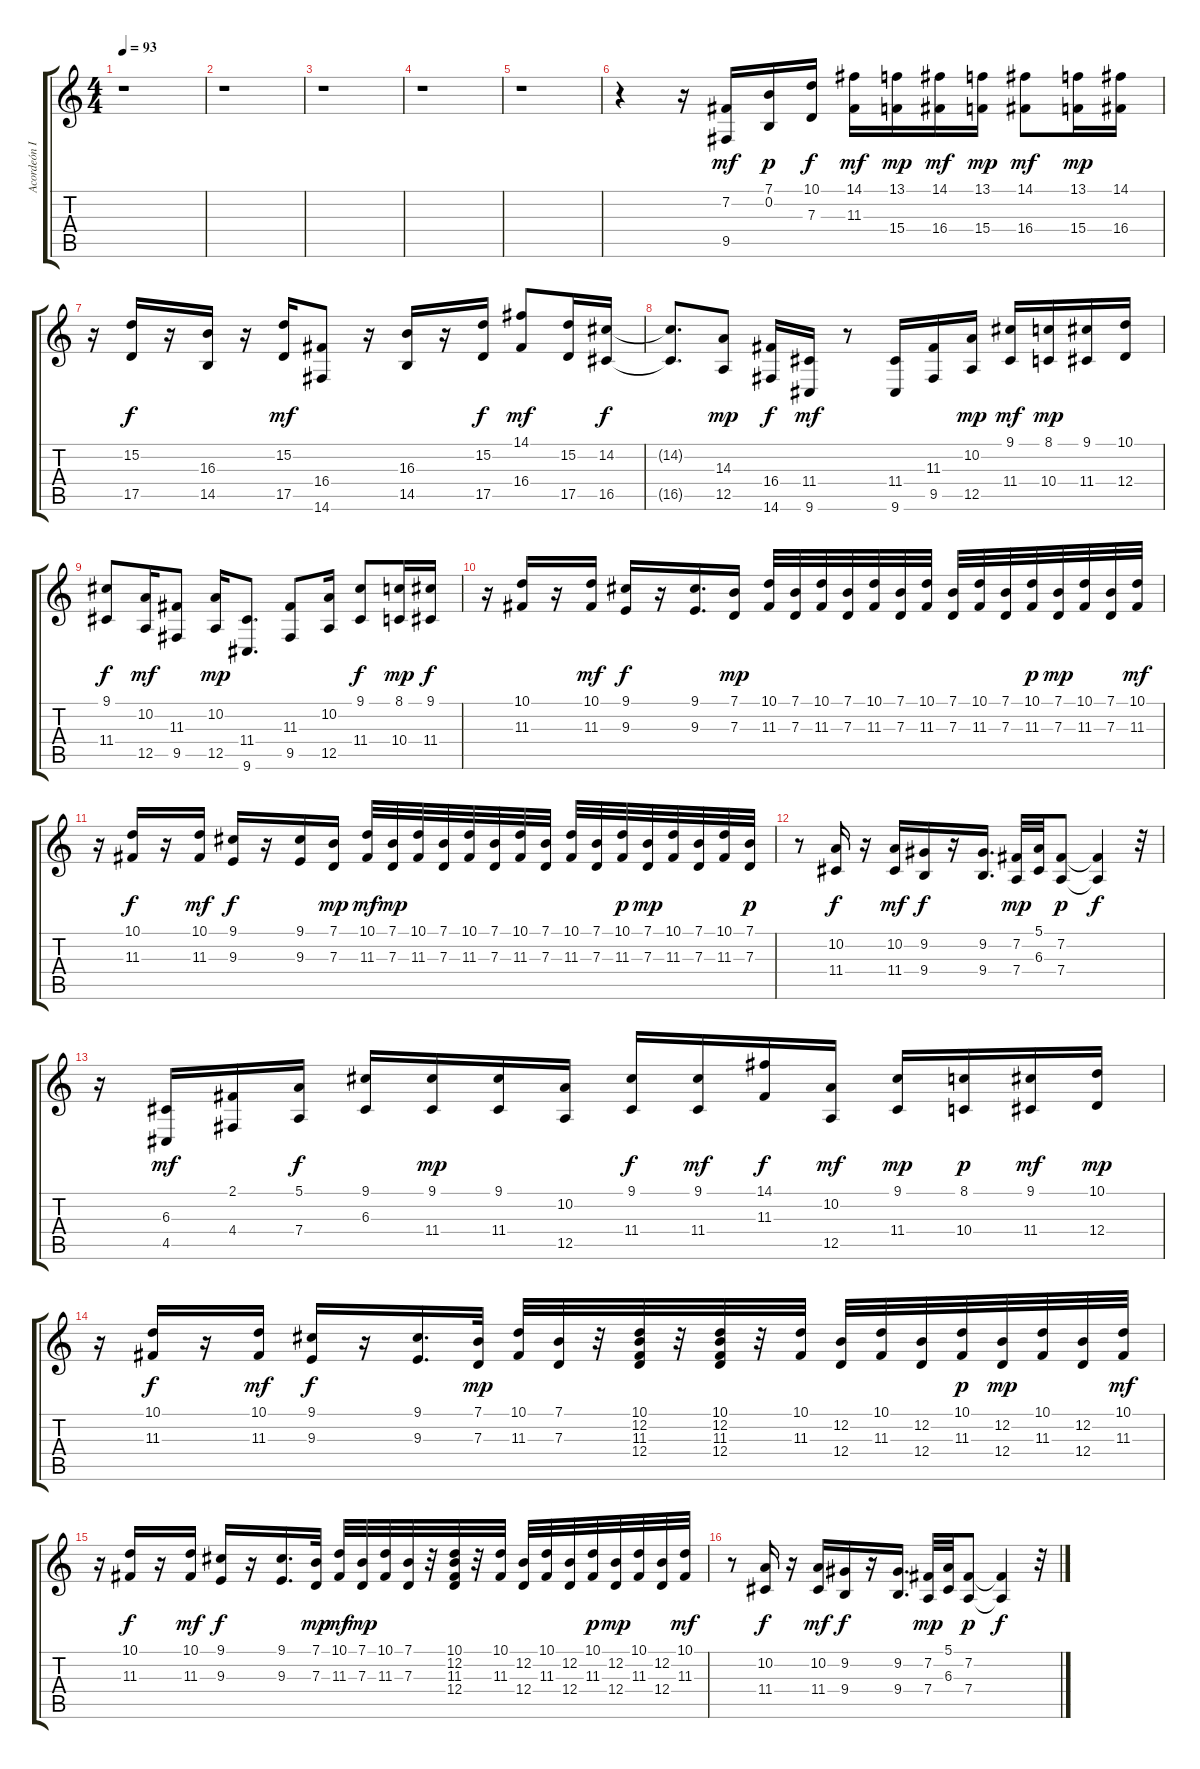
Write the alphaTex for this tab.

\track ("Acordeón II" "Acordeón I") {instrument tangoaccordion}
\staff {score tabs}
\tuning (E4 B3 G3 D3 A2 E2) {hide}
\ts (4 4)
\tempo 93
\clef g2
\ks c
r.1{dy mf} |
r.1 |
r.1 |
r.1 |
r.1 |
r.4 r.16 (7.2 9.5).16{volume 12 balance 4 instrument tangoaccordion} (7.1 0.2).16{dy p} (10.1 7.3).16{dy f} (14.1 11.3).16{dy mf} (13.1 15.4).16{dy mp} (14.1 16.4).16{dy mf} (13.1 15.4).16{dy mp} (14.1 16.4).8{dy mf} (13.1 15.4).16{dy mp} (14.1 16.4).16 |
r.16 (15.2 17.5).16{dy f} r.16 (16.3 14.5).16 r.16 (15.2 17.5).16{dy mf} (16.4 14.6).8 r.16 (16.3 14.5).16 r.16 (15.2 17.5).16{dy f} (14.1 16.4).8{dy mf} (15.2 17.5).16 (14.2 16.5).16{dy f} |
(14.2{t} 16.5{t}).8{d} (14.3 12.5).8{dy mp} (16.4 14.6).16{dy f} (11.4 9.6).16{dy mf} r.8 (11.4 9.6).16 (11.3 9.5).16 (10.2 12.5).16{dy mp} (9.1 11.4).16{dy mf} (8.1 10.4).16{dy mp} (9.1 11.4).16 (10.1 12.4).16 |
(9.1 11.4).8{dy f} (10.2 12.5).16{dy mf} (11.3 9.5).8 (10.2 12.5).16{dy mp} (11.4 9.6).8{d} (11.3 9.5).8 (10.2 12.5).16 (9.1 11.4).8{dy f} (8.1 10.4).16{dy mp} (9.1 11.4).16{dy f} |
r.16 (10.1 11.3).16 r.16 (10.1 11.3).16{dy mf} (9.1 9.3).16{dy f} r.16 (9.1 9.3).16{d} (7.1 7.3).16{dy mp} (10.1 11.3).32 (7.1 7.3).32 (10.1 11.3).32 (7.1 7.3).32 (10.1 11.3).32 (7.1 7.3).32 (10.1 11.3).32 (7.1 7.3).32 (10.1 11.3).32 (7.1 7.3).32 (10.1 11.3).32{dy p} (7.1 7.3).32{dy mp} (10.1 11.3).32 (7.1 7.3).32 (10.1 11.3).32{dy mf} |
r.16 (10.1 11.3).16{dy f} r.16 (10.1 11.3).16{dy mf} (9.1 9.3).16{dy f} r.16 (9.1 9.3).16 (7.1 7.3).16{dy mp} (10.1 11.3).32{dy mf} (7.1 7.3).32{dy mp} (10.1 11.3).32 (7.1 7.3).32 (10.1 11.3).32 (7.1 7.3).32 (10.1 11.3).32 (7.1 7.3).32 (10.1 11.3).32 (7.1 7.3).32 (10.1 11.3).32{dy p} (7.1 7.3).32{dy mp} (10.1 11.3).32 (7.1 7.3).32 (10.1 11.3).32 (7.1 7.3).32{dy p} |
r.8 (10.2 11.4).16{dy f} r.16 (10.2 11.4).16{dy mf} (9.2 9.4).16{dy f} r.16 (9.2 9.4).16{d} (7.2 7.4).32{dy mp} (5.1 6.3).32 (7.2 7.4).8{dy p} (7.2{t} 7.4{t}).4{dy f} r.32 |
r.16 (6.3 4.5).16{dy mf} (2.1 4.4).16 (5.1 7.4).16{dy f} (9.1 6.3).16 (9.1 11.4).16{dy mp} (9.1 11.4).16 (10.2 12.5).16 (9.1 11.4).16{dy f} (9.1 11.4).16{dy mf} (14.1 11.3).16{dy f} (10.2 12.5).16{dy mf} (9.1 11.4).16{dy mp} (8.1 10.4).16{dy p} (9.1 11.4).16{dy mf} (10.1 12.4).16{dy mp} |
r.16 (10.1 11.3).16{dy f} r.16 (10.1 11.3).16{dy mf} (9.1 9.3).16{dy f} r.16 (9.1 9.3).16{d} (7.1 7.3).32{dy mp} (10.1 11.3).32 (7.1 7.3).32 r.32 (10.1 12.2 11.3 12.4).32 r.32 (10.1 12.2 11.3 12.4).32 r.32 (10.1 11.3).32 (12.2 12.4).32 (10.1 11.3).32 (12.2 12.4).32 (10.1 11.3).32{dy p} (12.2 12.4).32{dy mp} (10.1 11.3).32 (12.2 12.4).32 (10.1 11.3).32{dy mf} |
r.16 (10.1 11.3).16{dy f} r.16 (10.1 11.3).16{dy mf} (9.1 9.3).16{dy f} r.16 (9.1 9.3).16{d} (7.1 7.3).32{dy mp} (10.1 11.3).32{dy mf} (7.1 7.3).32{dy mp} (10.1 11.3).32 (7.1 7.3).32 r.32 (10.1 12.2 11.3 12.4).32 r.32 (10.1 11.3).32 (12.2 12.4).32 (10.1 11.3).32 (12.2 12.4).32 (10.1 11.3).32{dy p} (12.2 12.4).32{dy mp} (10.1 11.3).32 (12.2 12.4).32 (10.1 11.3).32{dy mf} |
r.8 (10.2 11.4).16{dy f} r.16 (10.2 11.4).16{dy mf} (9.2 9.4).16{dy f} r.16 (9.2 9.4).16{d} (7.2 7.4).32{dy mp} (5.1 6.3).32 (7.2 7.4).8{dy p} (7.2{t} 7.4{t}).4{dy f} r.32
